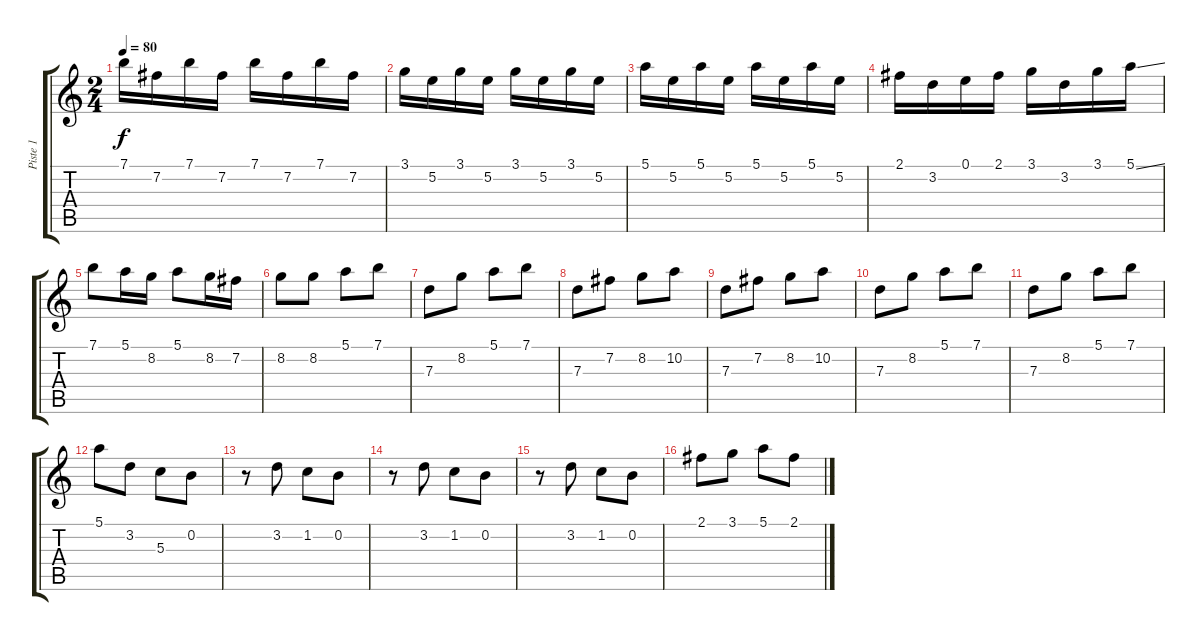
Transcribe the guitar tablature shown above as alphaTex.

\track ("Piste 1" "Piste 1") {instrument acousticguitarnylon}
\staff {score tabs}
\tuning (E4 B3 G3 D3 A2 E2) {hide}
\ts (2 4)
\tempo 80
\clef g2
\ks c
7.1.16{dy f} 7.2.16 7.1.16 7.2.16 7.1.16 7.2.16 7.1.16 7.2.16 |
3.1.16 5.2.16 3.1.16 5.2.16 3.1.16 5.2.16 3.1.16 5.2.16 |
5.1.16 5.2.16 5.1.16 5.2.16 5.1.16 5.2.16 5.1.16 5.2.16 |
2.1.16 3.2.16 0.1.16 2.1.16 3.1.16 3.2.16 3.1.16 5.1{ss}.16 |
7.1.8 5.1.16 8.2.16 5.1.8 8.2.16 7.2.16 |
8.2.8 8.2.8 5.1.8 7.1.8 |
7.3.8 8.2.8 5.1.8 7.1.8 |
7.3.8 7.2.8 8.2.8 10.2.8 |
7.3.8 7.2.8 8.2.8 10.2.8 |
7.3.8 8.2.8 5.1.8 7.1.8 |
7.3.8 8.2.8 5.1.8 7.1.8 |
5.1.8 3.2.8 5.3.8 0.2.8 |
r.8 3.2.8 1.2.8 0.2.8 |
r.8 3.2.8 1.2.8 0.2.8 |
r.8 3.2.8 1.2.8 0.2.8 |
2.1.8 3.1.8 5.1.8 2.1.8
